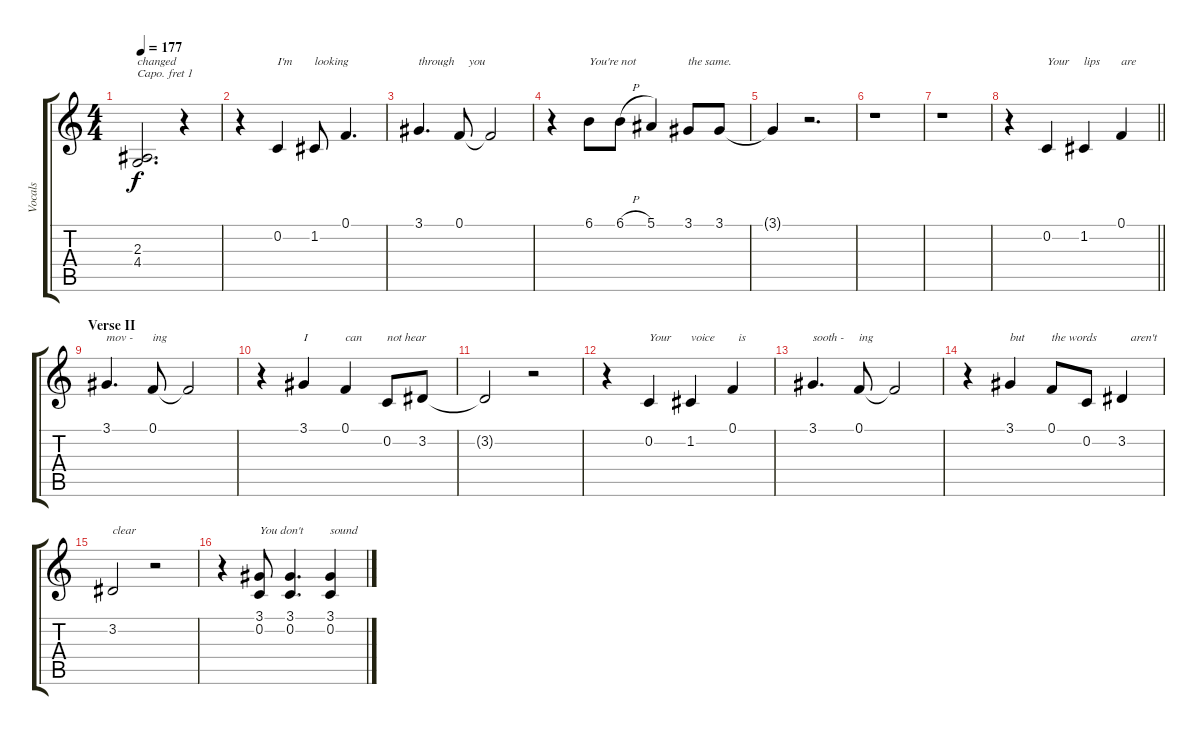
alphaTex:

\track ("Vocals" "Vocals") {instrument clarinet}
\staff {score tabs}
\capo 1
\tuning (E4 B3 G3 D3 A2 E2) {hide}
\ts (4 4)
\tempo 177
\clef g2
\ks c
(2.3 4.4).2{d txt "changed" dy f} r.4 |
r.4 0.2.4{txt "I'm"} 1.2.8{txt "looking"} 0.1.4{d} |
3.1.4{d txt "through"} 0.1.8{txt "   you"} 0.1{t}.2 |
r.4 6.1.8{txt "You're not"} 6.1{h}.8 5.1.4 3.1.8{txt "the same."} 3.1.8 |
3.1{t}.4 r.2{d} |
r.1 |
r.1 |
\barLineRight lightlight
r.4 0.2.4{txt "Your"} 1.2.4{txt "lips"} 0.1.4{txt "are"} |
\section ("" "Verse II")
3.1.4{d txt "mov -"} 0.1.8{txt "ing"} 0.1{t}.2 |
r.4 3.1.4{txt "I"} 0.1.4{txt "can"} 0.2.8{txt "not hear"} 3.2.8 |
3.2{t}.2 r.2 |
r.4 0.2.4{txt "Your"} 1.2.4{txt "voice"} 0.1.4{txt "  is"} |
3.1.4{d txt "sooth -"} 0.1.8{txt "ing"} 0.1{t}.2 |
r.4 3.1.4{txt "but"} 0.1.8{txt "the words"} 0.2.8 3.2.4{txt "   aren't"} |
3.2.2{txt "clear"} r.2 |
r.4 (3.1 0.2).8{txt "You don't"} (3.1 0.2).4{d} (3.1 0.2).4{txt "sound"}
